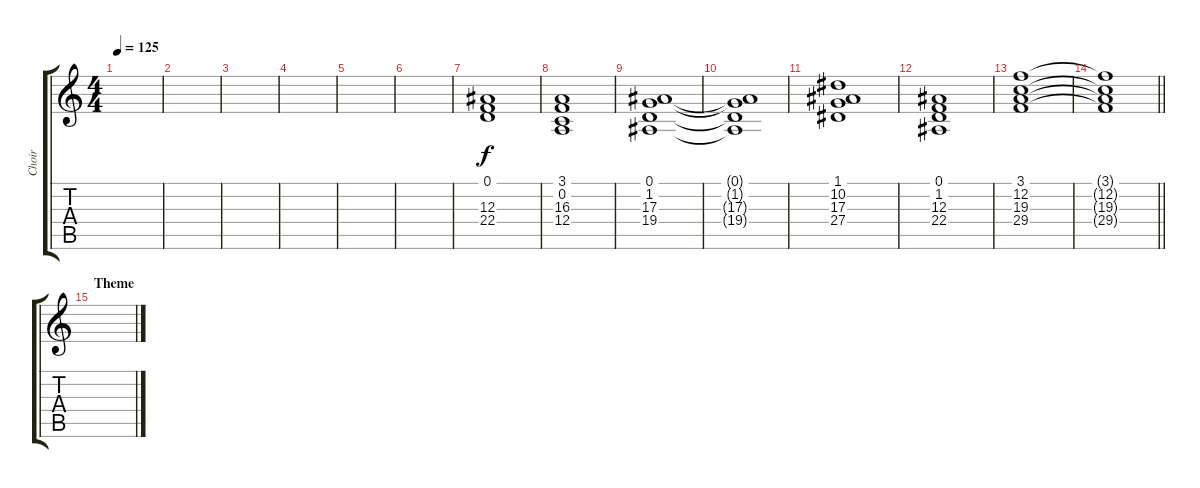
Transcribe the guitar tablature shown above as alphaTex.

\track ("Choir" "Choir") {instrument choiraahs}
\staff {score tabs}
\tuning (D4 A3 F3 C3 G2 D2) {hide}
\ts (4 4)
\tempo 125
\clef g2
\ks c
|
|
|
|
|
|
(0.1 12.3 22.4).1{volume 10} |
(3.1 0.2 16.3 12.4).1 |
(0.1 1.2 17.3 19.4).1 |
(0.1{t} 1.2{t} 17.3{t} 19.4{t}).1 |
(1.1 10.2 17.3 27.4).1 |
(0.1 1.2 12.3 22.4).1 |
(3.1 12.2 19.3 29.4).1 |
\barLineRight lightlight
(3.1{t} 12.2{t} 19.3{t} 29.4{t}).1 |
\section ("" "Theme")
